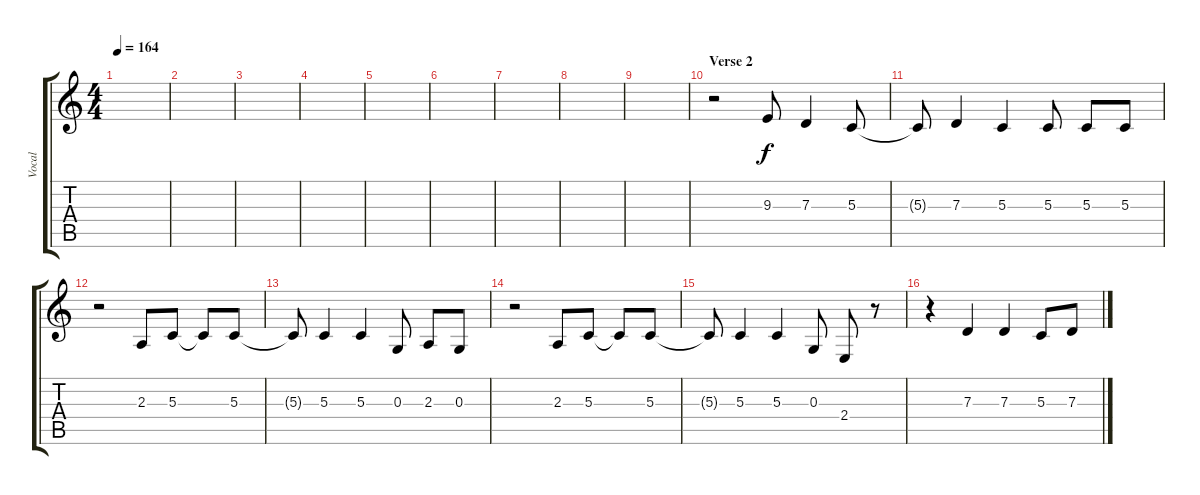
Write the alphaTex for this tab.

\track ("Vocal" "Vocal") {instrument harmonica}
\staff {score tabs}
\tuning (E4 B3 G3 D3 A2 E2) {hide}
\ts (4 4)
\tempo 164
\clef g2
\ks c
|
|
|
|
|
|
|
|
|
\section ("" "Verse 2")
r.2 9.3.8 7.3.4 5.3.8 |
5.3{t}.8 7.3.4 5.3.4 5.3.8 5.3.8 5.3.8 |
r.2 2.3.8 5.3.8 5.3{t}.8 5.3.8 |
5.3{t}.8 5.3.4 5.3.4 0.3.8 2.3.8 0.3.8 |
r.2 2.3.8 5.3.8 5.3{t}.8 5.3.8 |
5.3{t}.8 5.3.4 5.3.4 0.3.8 2.4.8 r.8 |
r.4 7.3.4 7.3.4 5.3.8 7.3.8
